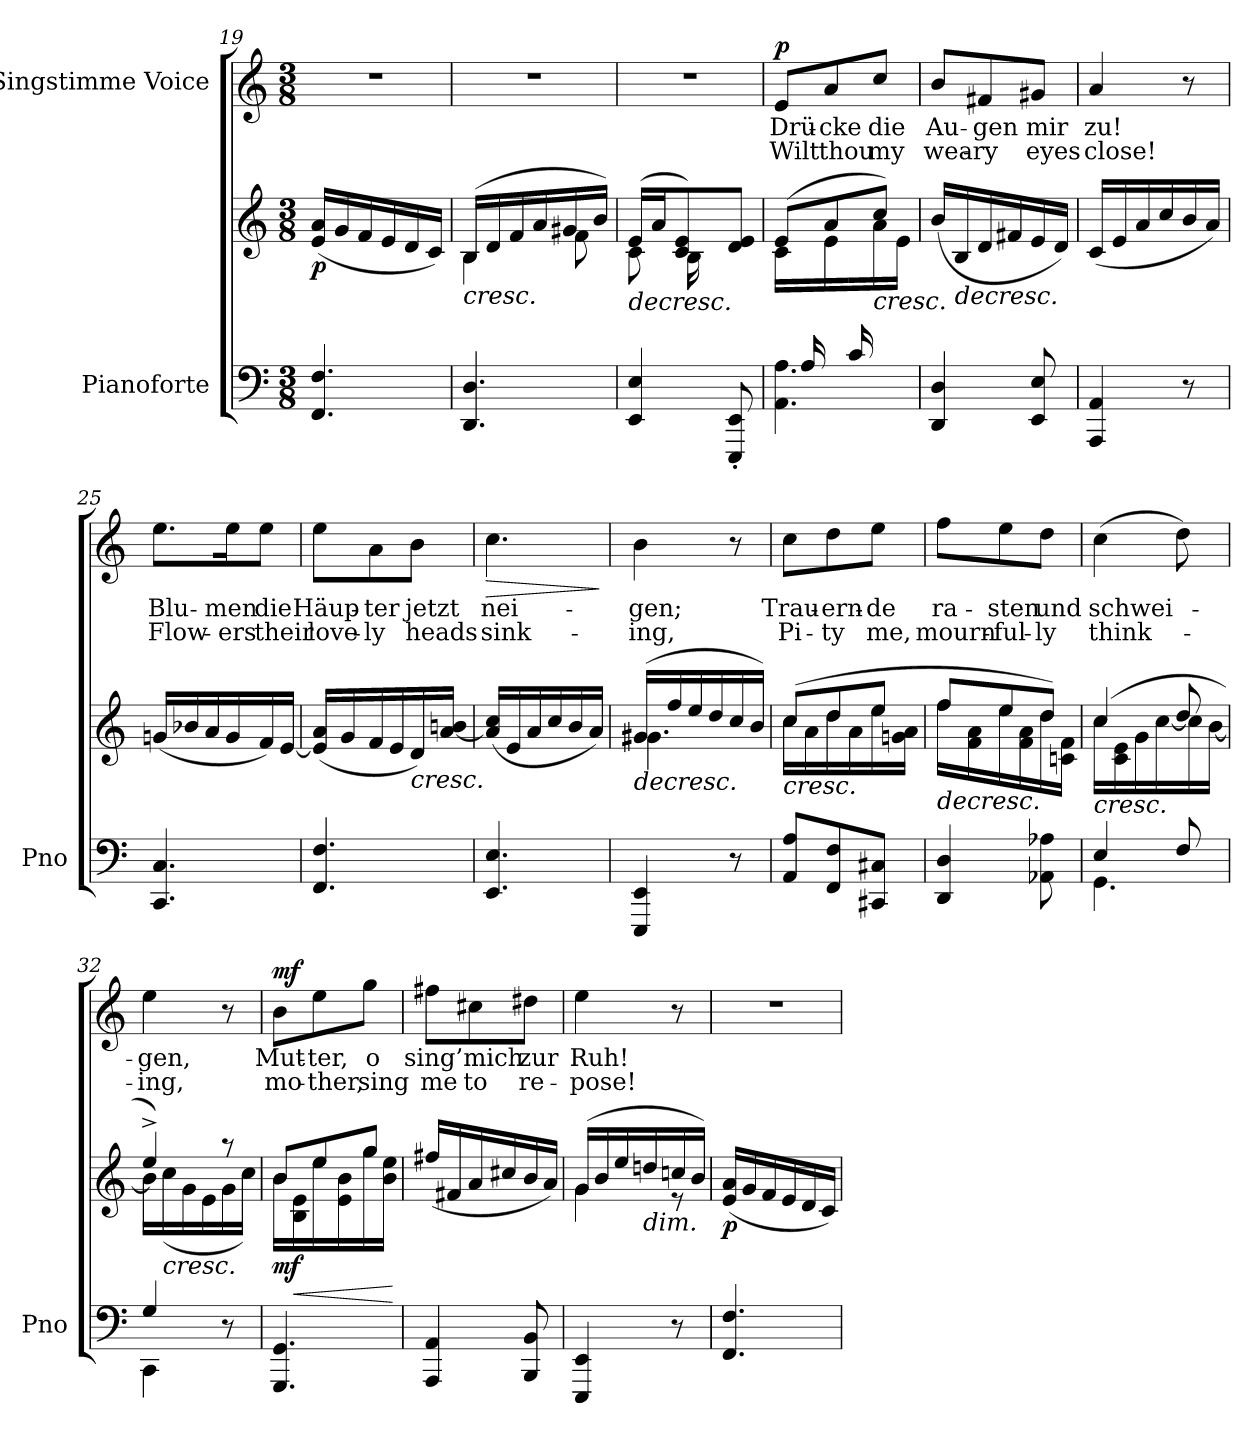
**kern	**kern	**dynam	**kern	**text	**text	**dynam
*part2	*part2	*part2	*part1	*part1	*part1	*part1
*staff3	*staff2	*staff2/3	*staff1	*staff1	*staff1	*staff1
*I"Pianoforte	*	*	*I"Singstimme Voice	*	*	*
*I'Pno	*	*	*	*	*	*
*clefF4	*clefG2	*	*clefG2	*	*	*
*k[]	*k[]	*	*k[]	*	*	*
*M3/8	*M3/8	*	*M3/8	*	*	*
=19	=19	=19	=19	=19	=19	=19
!	!	!LO:DY:b	!	!	!	!
4.FF/ 4.F/	(16e/ 16a/LL	p	4.r	.	.	.
.	16g/	.	.	.	.	.
.	16f/	.	.	.	.	.
.	16e/	.	.	.	.	.
.	16d/	.	.	.	.	.
.	16c/JJ)	.	.	.	.	.
=20	=20	=20	=20	=20	=20	=20
!	!	!LO:HP:b	!	!	!	!
*	*^	*	*	*	*	*
4.DD/ 4.D/	(16B/LL	4B\	<	4.r	.	.	.
.	16d/	.	.	.	.	.	.
.	16f/	.	.	.	.	.	.
.	16a/	.	.	.	.	.	.
.	16g#X/	8f\	.	.	.	.	.
.	16b/JJ)	.	.	.	.	.	.
=21	=21	=21	=21	=21	=21	=21	=21
*^	*	*	*	*	*	*	*
!	!	!	!	!LO:HP:b	!	!	!	!
8.ryy	4EE/ 4E/	(16e/LL	8c\L	>	4.r	.	.	.
.	.	16a/J	.	.	.	.	.	.
.	.	8c/ 8e/)	16B\L	.	.	.	.	.
16A/J	.	.	8.ryy	[	.	.	.	.
8G#X/J	8EEE/' 8EE/'	8d/ 8e/J	.	.	.	.	.	.
=22	=22	=22	=22	=22	=22	=22	=22	=22
!	!	!	!	!	!	!	!	!LO:DY:a
16ryy	4.AA\ 4.A\	(8e/L	16c\LL	.	8e/L	Drü-	Wilt	p
16A/	.	.	16ryy	.	.	.	.	.
16ryy	.	8a/	16e\	.	8a/	-cke	thou	.
16c/	.	.	16ryy	.	.	.	.	.
!	!	!	!	!LO:HP:b	!	!	!	!
8ryy	.	8cc/J)	16a\	<	8cc/J	die	my	.
.	.	.	16e\JJ	.	.	.	.	.
*v	*v	*	*	*	*	*	*	*
*	*v	*v	*	*	*	*	*
.	.	]	.	.	.	.
=23	=23	=23	=23	=23	=23	=23
4DD/ 4D/	(16b/LL	.	8b/L	Au-	wea-	.
!	!	!LO:HP:b	!	!	!	!
.	16B/	>	.	.	.	.
.	16d/	.	8f#X/	-gen	-ry	.
.	16f#X/	.	.	.	.	.
8EE/ 8E/	16e/	.	8g#X/J	mir	eyes	.
.	16d/JJ)	.	.	.	.	.
.	.	[	.	.	.	.
=24	=24	=24	=24	=24	=24	=24
4AAA/ 4AA/	(16c/LL	.	4a/	zu!	close!	.
.	16e/	.	.	.	.	.
.	16a/	.	.	.	.	.
.	16cc/	.	.	.	.	.
8r	16b/	.	8r	.	.	.
.	16a/JJ)	.	.	.	.	.
=25	=25	=25	=25	=25	=25	=25
4.CC/ 4.C/	(16gn/LL	.	8.ee\L	Blu-	Flow-	.
.	16b-X/	.	.	.	.	.
.	16a/	.	.	.	.	.
.	16g/	.	16ee\K	-men	-ers	.
.	16f/)	.	8ee\J	die	their	.
.	[16e/JJ	.	.	.	.	.
=26	=26	=26	=26	=26	=26	=26
4.FF/ 4.F/	(16e/] 16a/LL	.	8ee\L	Häup-	love-	.
.	16g/	.	.	.	.	.
.	16f/	.	8a\	-ter	-ly	.
.	16e/	.	.	.	.	.
!	!	!LO:HP:b	!	!	!	!
.	16d/)	<	8b\J	jetzt	heads	.
.	[16a/ 16bn/JJ	.	.	.	.	.
=27	=27	=27	=27	=27	=27	=27
!	!	!	!	!	!	!LO:HP:b
4.EE/ 4.E/	(16a/] 16cc/LL	.	4.cc\	nei-	sink-	>
.	16e/	.	.	.	.	.
.	16a/	.	.	.	.	.
.	16cc/	]	.	.	.	.
.	16b/	.	.	.	.	.
.	16a/JJ)	.	.	.	.	.
.	.	.	.	.	.	]
=28	=28	=28	=28	=28	=28	=28
!	!	!LO:HP:b	!	!	!	!
*	*^	*	*	*	*	*
4EEE/ 4EE/	(<16g#X/LL	4.g#\	>	4b\	-gen;	-ing,	.
.	16ff/	.	.	.	.	.	.
.	16ee/	.	[	.	.	.	.
.	16dd/	.	.	.	.	.	.
8r	16cc/	.	.	8r	.	.	.
.	16b/JJ)	.	.	.	.	.	.
=29	=29	=29	=29	=29	=29	=29	=29
!	!	!	!LO:HP:b	!	!	!	!
8AA/ 8A/L	(8cc/L	16cc\LL	<	8cc\L	Trau-	Pi-	.
.	.	16a\	.	.	.	.	.
8FF/ 8F/	8dd/	16dd\	.	8dd\	-ern-	-ty	.
.	.	16a\	.	.	.	.	.
8CC#X/ 8C#X/J	8ee/J	16ee\	.	8ee\J	-de	me,	.
.	.	16gn\ 16a\JJ	.	.	.	.	.
*	*v	*v	*	*	*	*	*
.	.	]	.	.	.	.
=30	=30	=30	=30	=30	=30	=30
!	!	!LO:HP:b	!	!	!	!
*	*^	*	*	*	*	*
4DD/ 4D/	8ff/L	16ff\LL	>	8ff\L	ra-	mourn-	.
.	.	16f\ 16a\	.	.	.	.	.
.	8ee/	16ee\	.	8ee\	-sten	-ful-	.
.	.	16f\ 16a\	.	.	.	.	.
8AA-X\ 8A-X\	8dd/J)	16dd\	.	8dd\J	und	-ly	.
.	.	16cn\ 16f\JJ	[	.	.	.	.
=31	=31	=31	=31	=31	=31	=31	=31
*^	*	*	*	*	*	*	*
!	!	!	!	!LO:HP:b	!	!	!	!
4E/	4.GG\	(4cc/	16cc\LL	<	(4cc\	schwei-	think-	.
.	.	.	16c\ 16e\	.	.	.	.	.
.	.	.	16g\	.	.	.	.	.
.	.	.	[16cc\	.	.	.	.	.
8F/	.	8dd/	16cc\]	.	8dd\)	.	.	.
.	.	.	[16b\JJ	]	.	.	.	.
=32	=32	=32	=32	=32	=32	=32	=32	=32
4G/	4CC\	4ee^/)	16b\LL]	.	4ee\	-gen,	-ing,	.
!	!	!	!LO:TX:b:i:t=cresc.	!	!	!	!	!
.	.	.	(16cc\	.	.	.	.	.
.	.	.	16g\	.	.	.	.	.
.	.	.	16e\	.	.	.	.	.
8r	8ryy	8r	16g\	.	8r	.	.	.
.	.	.	16cc\JJ)	.	.	.	.	.
*v	*v	*	*	*	*	*	*	*
=33	=33	=33	=33	=33	=33	=33	=33
!	!	!	!LO:DY:b	!	!	!	!LO:DY:a
4.GGG/ 4.GG/	8b/L	16b\LL	mf	8b\L	Mut-	mo-	mf
!	!	!	!LO:HP:b	!	!	!	!
.	.	16B\ 16e\	<	.	.	.	.
.	8ee/	16ee\	.	8ee\	-ter,	-ther,	.
.	.	16e\ 16b\	.	.	.	.	.
.	8gg/J	16gg\	.	8gg\J	o	sing	.
.	.	16b\ 16ee\JJ	.	.	.	.	.
*	*v	*v	*	*	*	*	*
.	.	[	.	.	.	.
=34	=34	=34	=34	=34	=34	=34
4AAA/ 4AA/	(16ff#X/LL	.	8ff#X\L	sing’	me	.
.	16f#X/	.	.	.	.	.
.	16a/	.	8cc#X\	mich	to	.
.	16cc#X/	.	.	.	.	.
8BBB/ 8BB/	16b/	.	8dd#X\J	zur	re-	.
.	16a/JJ)	.	.	.	.	.
.	.	[	.	.	.	.
=35	=35	=35	=35	=35	=35	=35
*	*^	*	*	*	*	*
4EEE/ 4EE/	(16g/LL	4g\	.	4ee\	Ruh!	-pose!	.
.	16b/	.	.	.	.	.	.
.	16ee/	.	.	.	.	.	.
!	!LO:TX:b:i:t=dim.	!	!	!	!	!	!
.	16ddn/	.	.	.	.	.	.
8r	16ccn/	8r	.	8r	.	.	.
.	16b/JJ)	.	.	.	.	.	.
*	*v	*v	*	*	*	*	*
=36	=36	=36	=36	=36	=36	=36
!	!	!LO:DY:b	!	!	!	!
4.FF/ 4.F/	(16e/ 16a/LL	p	4.r	.	.	.
.	16g/	.	.	.	.	.
.	16f/	.	.	.	.	.
.	16e/	.	.	.	.	.
.	16d/	.	.	.	.	.
.	16c/JJ)	.	.	.	.	.
=	=	=	=	=	=	=
*-	*-	*-	*-	*-	*-	*-
